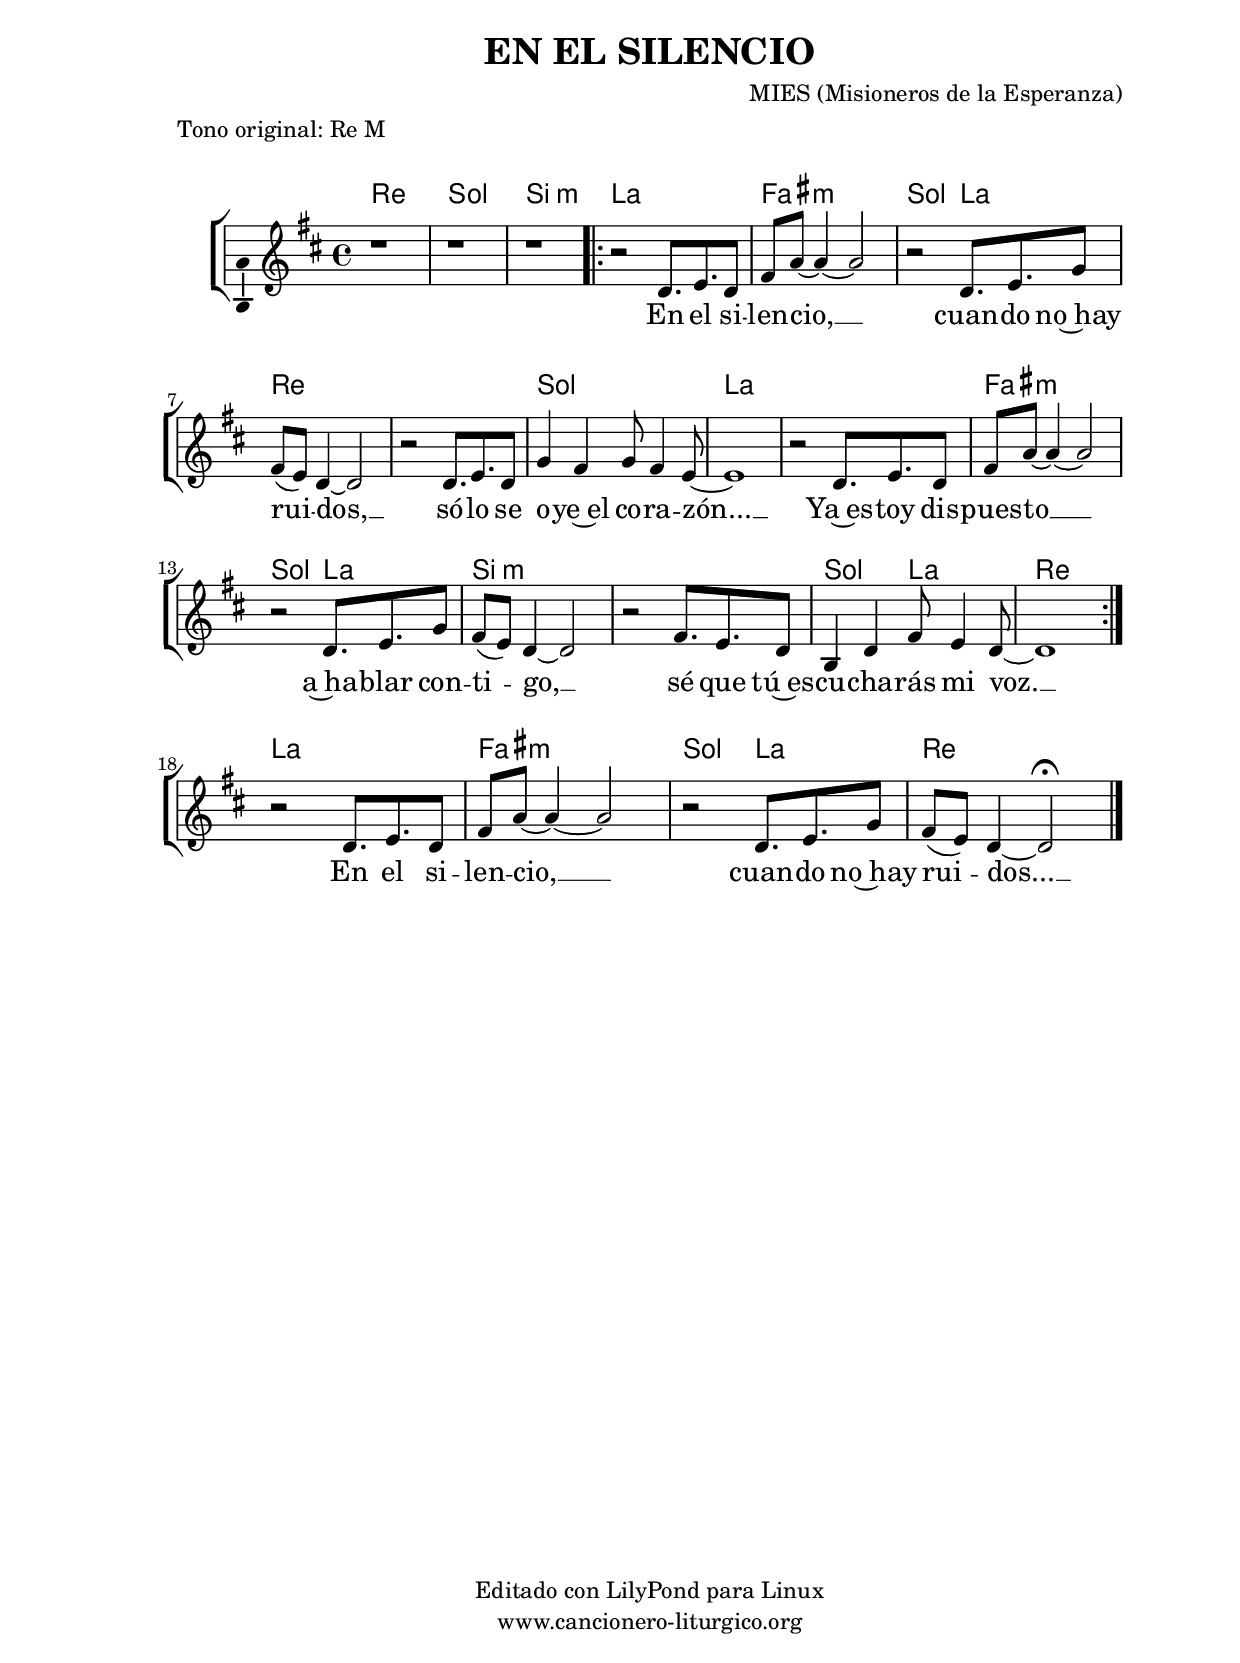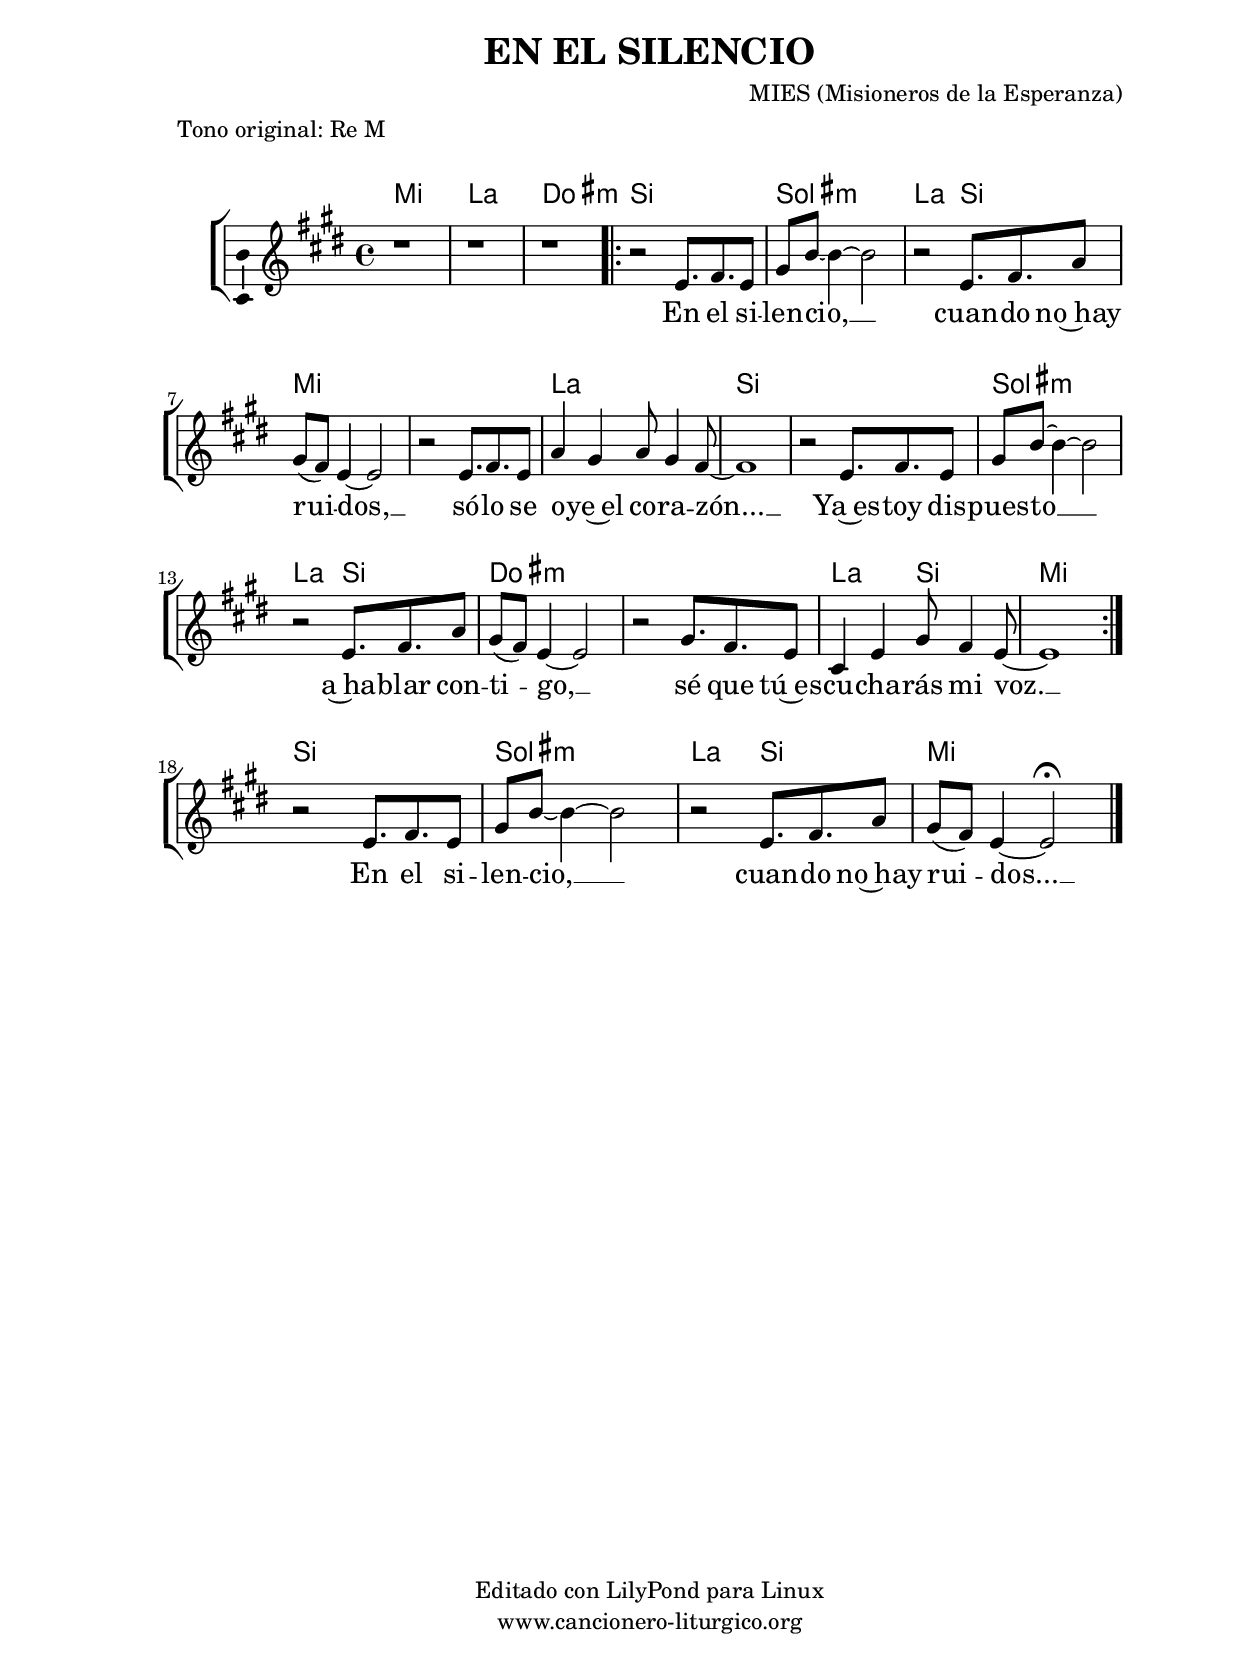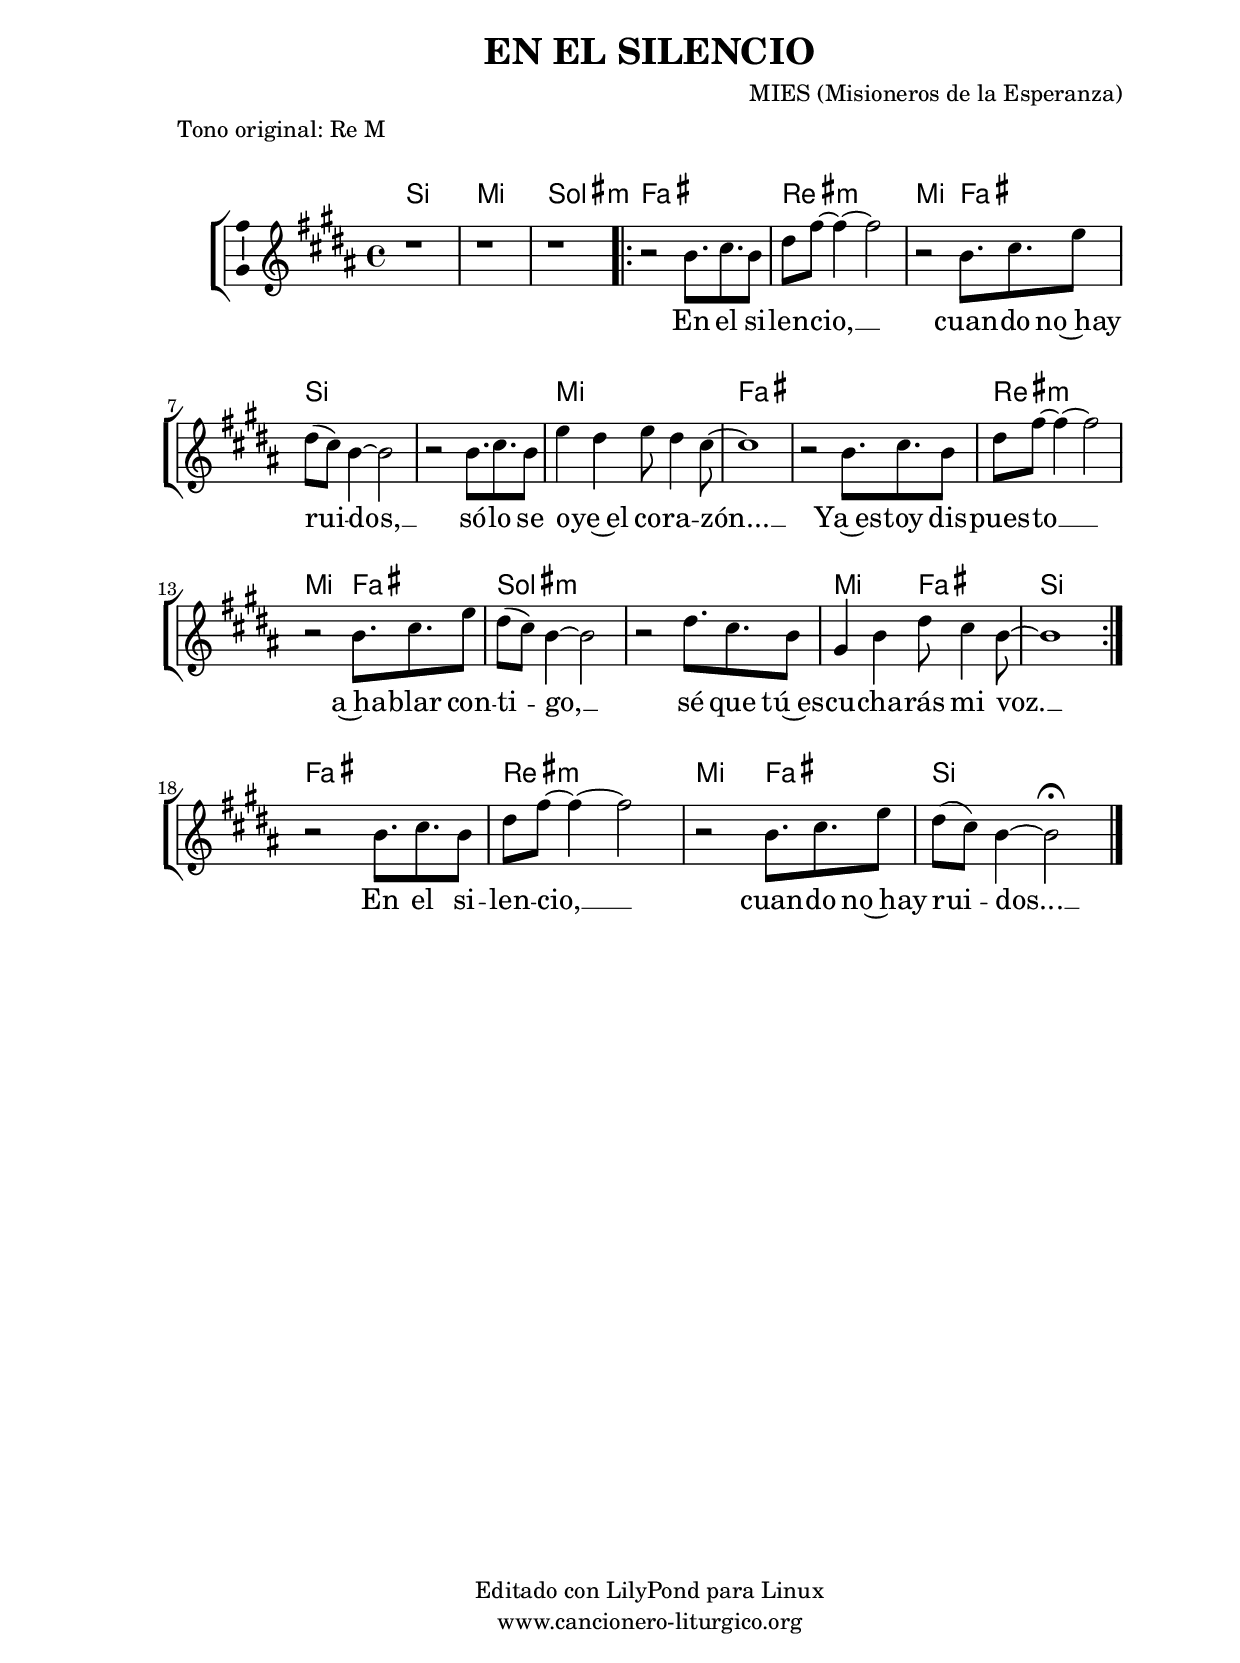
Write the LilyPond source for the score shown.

%
%para convertir .midi en .wav:
%timidity filename.midi -Ow -o finename.wav
%
%
%Para convertir de .wav a .mp3:
%lame -h -m j filename.wav
%
%
%para escuchar el midi:
%timidity nombrefichero.midi
%


%versión de lilypond para la que se ha escrito esta partitura:
\version "2.16.0"

	%Tamaño papel
	#(set-default-paper-size "a4")
	%Tamaño partitura
	#(set-global-staff-size 20)
	%No responde al pulsar sobre una nota
	#(ly:set-option 'point-and-click #f)

%parámetros del encabezamiento:
\header {
	title = "EN EL SILENCIO"
	subtitle = ""
%	composer = "Javier Gómez"
	composer = "MIES (Misioneros de la Esperanza)"
%https://drive.google.com/file/d/0B30JmKdK6FGDWFpwYmpyTmctMFE/edit?resourcekey=0-b2063rkQQ8PIchfnx-yrlQ
	poet = ""
	meter = "Tono original: Re M"
	arranger = ""
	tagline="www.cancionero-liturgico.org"
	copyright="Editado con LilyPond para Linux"
	}

%parámetros asociados al papel:
\paper  {
	oddHeaderMarkup = \markup {\fill-line { \on-the-fly #not-first-page \fromproperty #'header:title \on-the-fly #not-first-page \fromproperty #'header:composer }}
	evenHeaderMarkup = \markup {\fill-line { \fromproperty #'header:composer \fromproperty #'header:title }}
	#(set-paper-size "a4")
	print-page-number = ##f
	first-page-number = 1
	print-first-page-number = ##f
%	head-separation = 3.0 \cm
	top-margin = 2.0 \cm
	bottom-margin = 0.5\cm
%%%	bottom-margin = -2.0\cm
	left-margin = 3.0 \cm
	line-width = 16.0 \cm 
	indent = 8\mm
	interscoreline = 2.\mm
	between-system-space = 15\mm
%	para que las partituras no llenen la hoja:
	ragged-bottom = ##t
%	idem para la última hoja:
	ragged-last-bottom = ##f
%	para que las partituras llenen el ancho del papel:
	ragged-last = ##f
	after-title-space = 2.5 \cm
%page-count=1
%system-count=5

	%Flexible Vertical Spacing
%	markup-markup-spacing =
%	#'((basic-distance . 15) (minimum-distance . 15) (padding . 3))
	markup-system-spacing =
	#'((basic-distance . 15) (minimum-distance . 15) (padding . 3))
	system-system-spacing =
	#'((basic-distance . 15) (minimum-distance . 15) (padding . 3))
	score-system-spacing =
	#'((basic-distance . 15) (minimum-distance . 15) (padding . 5))
%	top-system-spacing = % header
%	#'((basic-distance . 8) (minimum-distance . 0) (padding . 0))
%	top-markup-spacing =
%	#'((basic-distance . 20) (minimum-distance . 20) (padding . 0))
	last-bottom-spacing = % footer
	#'((basic-distance . 5) (minimum-distance . 5) (padding . 0))
%	score-markup-spacing =
%	#'((basic-distance . 16) (minimum-distance . 13) (padding . 0))

	}


%parámetros que afectan a toda la partitura:
global =  {
	%clave de sol (G):
	\clef G
	%armadura:
%	\transpose d ees
	\key d \major
	\tempo 4=85
	\set Score.tempoHideNote = ##t
	}


acordes = {
	\italianChords
	\chordmode {
%	\transpose d ees
{

d1 g b:m
\repeat volta 2 {
a1 fis:m g2 a d1 d g a a
fis1:m g2 a b1:m b:m g2 a d1
}

a1 fis:m g2 a d1

	}
	}
}


melodia = 
%	\transpose d ees
{
	\relative c'{
	\time 4/4

r1 r1 r1
\repeat volta 2 {
r2 d8. e d8
fis8 a~a4~a2
r2 d,8. e g8
fis8 (e) d4~d2
r2 d8. e d8
g4 fis g8 fis4 e8~
e1
r2 d8. e d8
fis8 a~a4~a2
r2 d,8. e g8
fis8 (e) d4~d2
r2 fis8. e d8
b4 d fis8 e4 d8~
d1
}

\break

r2 d8. e d8
fis8 a~a4~a2
r2 d,8. e g8
fis8 (e) d4~d2\fermata

\bar "|."
}
}






texto = \lyricmode {

En el si -- len -- cio, __
cuan -- do no~hay rui -- dos, __
só -- lo se o -- ye~el co -- ra -- zón... __
Ya~es -- toy dis -- pues -- to __
a~ha -- blar con -- ti -- go, __
sé que tú~es -- cu -- cha -- rás mi voz. __

En el si -- len -- cio, __
cuan -- do no~hay rui -- dos... __

	}


acordesStaff = \context ChordNames = acordesStaff <<
	\set chordChanges = ##t
	\acordes
	>>


vozStaff = \context Voice = vozStaff
\with {\consists "Ambitus_engraver"}
<<
%	\set Staff.instrumentName = ""
%	\set Staff.shortInstrumentName = ""
%	\set Staff.midiInstrument = #"clarinet"
%	\set Staff.midiInstrument = #"cello"
%	\set Staff.midiInstrument = #"flute"
	\set Staff.midiInstrument = #"electric guitar (jazz)"
%	\set Staff.midiInstrument = #"english horn"
%	\set Staff.midiInstrument = #"violin"
%	\set Staff.midiInstrument = #"glockenspiel"
	\set Staff.midiMinimumVolume = #0.7
	\set Staff.midiMaximumVolume = #0.9
	\global
	\melodia
	>>

textoStaff = \context Lyrics = textoStaff <<
	\lyricsto vozStaff \texto
	>>

\book {
	\score {
		\context ChoirStaff {
			\override StaffGroup.SystemStartBracket #'collapse-height = #1
			\override Score.SystemStartBar #'collapse-height = #1
			<<
			\acordesStaff
			\vozStaff
			\textoStaff
			>>
			}
		\layout {
	    		\context {
				\Lyrics
				\override LyricText #'font-size = #2
				}
	   		 \context {
				\Score
				\override StaffSymbol #'staff-space = #(magstep +3)
				}
			}
		}
	\score {
		\unfoldRepeats
		\context ChoirStaff {
			<<
			\acordesStaff
			\vozStaff
			>>
			}
		\midi {
	  		\context {
	  			\Score
				tempoWholesPerMinute = #(ly:make-moment 70 4)
				}
			}
		}
	}



#(define output-suffix "C")
\book {
	\score {
		\context ChoirStaff {
			\override StaffGroup.SystemStartBracket #'collapse-height = #1
			\override Score.SystemStartBar #'collapse-height = #1
\transpose c d
			<<
			\acordesStaff
			\vozStaff
			\textoStaff
			>>
			}
		\layout {
	    		\context {
				\Lyrics
				\override LyricText #'font-size = #2
				}
	   		 \context {
				\Score
				\override StaffSymbol #'staff-space = #(magstep +3)
				}
			}
		}
	}

#(define output-suffix "S")
\book {
	\score {
		\context ChoirStaff {
			\override StaffGroup.SystemStartBracket #'collapse-height = #1
			\override Score.SystemStartBar #'collapse-height = #1
\transpose c a
			<<
			\acordesStaff
			\vozStaff
			\textoStaff
			>>
			}
		\layout {
	    		\context {
				\Lyrics
				\override LyricText #'font-size = #2
				}
	   		 \context {
				\Score
				\override StaffSymbol #'staff-space = #(magstep +3)
				}
			}
		}
	}


